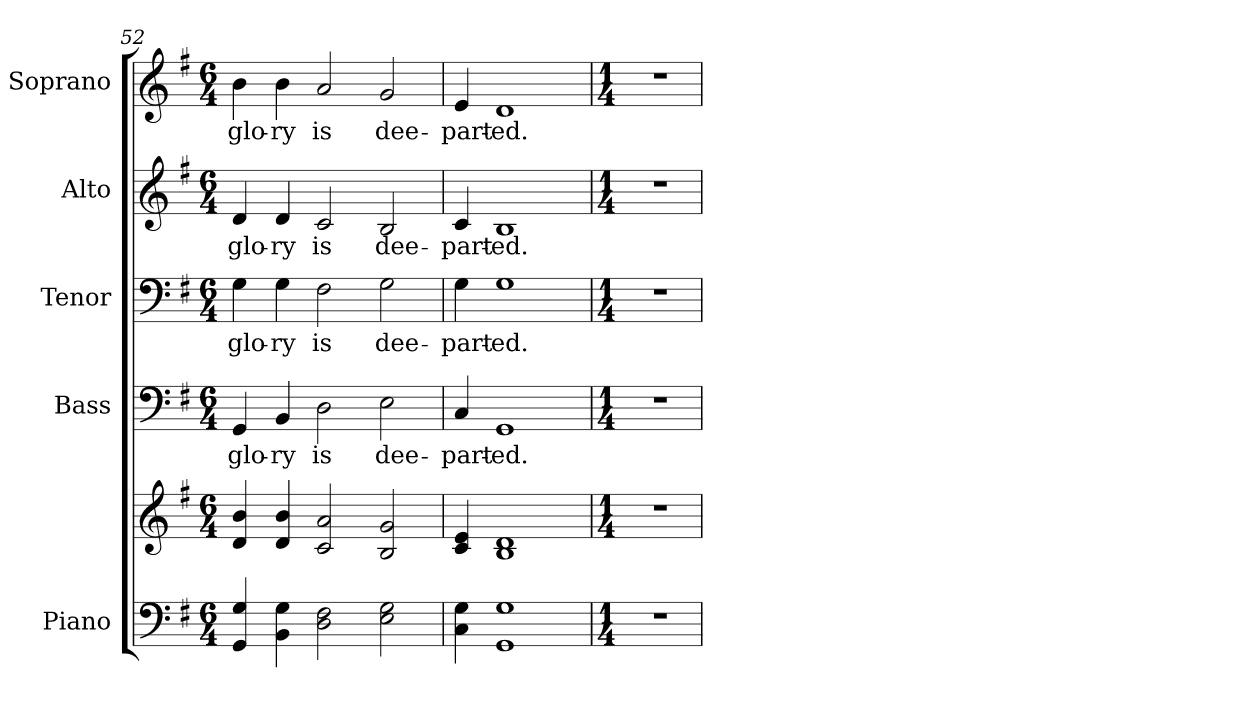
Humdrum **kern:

**kern	**kern	**kern	**text	**kern	**text	**kern	**text	**kern	**text
*part5	*part5	*part4	*part4	*part3	*part3	*part2	*part2	*part1	*part1
*staff6	*staff5	*staff4	*staff4	*staff3	*staff3	*staff2	*staff2	*staff1	*staff1
*I"Piano	*	*I"Bass	*	*I"Tenor	*	*I"Alto	*	*I"Soprano	*
*I'Pno.	*	*I'B.	*	*I'T.	*	*I'A.	*	*I'S.	*
*clefF4	*clefG2	*clefF4	*	*clefF4	*	*clefG2	*	*clefG2	*
*k[f#]	*k[f#]	*k[f#]	*	*k[f#]	*	*k[f#]	*	*k[f#]	*
*G:	*G:	*G:	*	*G:	*	*G:	*	*G:	*
*M6/4	*M6/4	*M6/4	*	*M6/4	*	*M6/4	*	*M6/4	*
=52	=52	=52	=52	=52	=52	=52	=52	=52	=52
!	!	!	!LO:LY:b:color=#000000	!	!	!	!	!	!
!	!	!	!	!	!LO:LY:b:color=#000000	!	!	!	!
!	!	!	!	!	!	!	!LO:LY:b:color=#000000	!	!
!	!	!	!	!	!	!	!	!	!LO:LY:b:color=#000000
4GGi/ 4Gi	4di/ 4bi	4GGi/	glo-	4Gi\	glo-	4di/	glo-	4bi\	glo-
!	!	!	!LO:LY:b:color=#000000	!	!	!	!	!	!
!	!	!	!	!	!LO:LY:b:color=#000000	!	!	!	!
!	!	!	!	!	!	!	!LO:LY:b:color=#000000	!	!
!	!	!	!	!	!	!	!	!	!LO:LY:b:color=#000000
4BBi\ 4Gi	4di/ 4bi	4BBi/	-ry	4Gi\	-ry	4di/	-ry	4bi\	-ry
!	!	!	!LO:LY:b:color=#000000	!	!	!	!	!	!
!	!	!	!	!	!LO:LY:b:color=#000000	!	!	!	!
!	!	!	!	!	!	!	!LO:LY:b:color=#000000	!	!
!	!	!	!	!	!	!	!	!	!LO:LY:b:color=#000000
2Di\ 2F#i	2ci/ 2ai	2Di\	is	2F#i\	is	2ci/	is	2ai/	is
!	!	!	!LO:LY:b:color=#000000	!	!	!	!	!	!
!	!	!	!	!	!LO:LY:b:color=#000000	!	!	!	!
!	!	!	!	!	!	!	!LO:LY:b:color=#000000	!	!
!	!	!	!	!	!	!	!	!	!LO:LY:b:color=#000000
2Ei\ 2Gi	2Bi/ 2gi	2Ei\	dee-	2Gi\	dee-	2Bi/	dee-	2gi/	dee-
!!LO:PB:g=z
=53	=53	=53	=53	=53	=53	=53	=53	=53	=53
!	!	!	!LO:LY:b:color=#000000	!	!	!	!	!	!
!	!	!	!	!	!LO:LY:b:color=#000000	!	!	!	!
!	!	!	!	!	!	!	!LO:LY:b:color=#000000	!	!
!	!	!	!	!	!	!	!	!	!LO:LY:b:color=#000000
4Ci\ 4Gi	4ci/ 4ei	4Ci/	-part-	4Gi\	-part-	4ci/	-part-	4ei/	-part-
!	!	!	!LO:LY:b:color=#000000	!	!	!	!	!	!
!	!	!	!	!	!LO:LY:b:color=#000000	!	!	!	!
!	!	!	!	!	!	!	!LO:LY:b:color=#000000	!	!
!	!	!	!	!	!	!	!	!	!LO:LY:b:color=#000000
1GGi 1Gi	1Bi 1di	1GGi	-ed.	1Gi	-ed.	1Bi	-ed.	1di	-ed.
=54	=54	=54	=54	=54	=54	=54	=54	=54	=54
*M1/4	*M1/4	*M1/4	*	*M1/4	*	*M1/4	*	*M1/4	*
!LO:N:vis=1	!LO:N:vis=1	!LO:N:vis=1	!	!LO:N:vis=1	!	!LO:N:vis=1	!	!LO:N:vis=1	!
4r	4r	4r	.	4r	.	4r	.	4r	.
=	=	=	=	=	=	=	=	=	=
*-	*-	*-	*-	*-	*-	*-	*-	*-	*-
